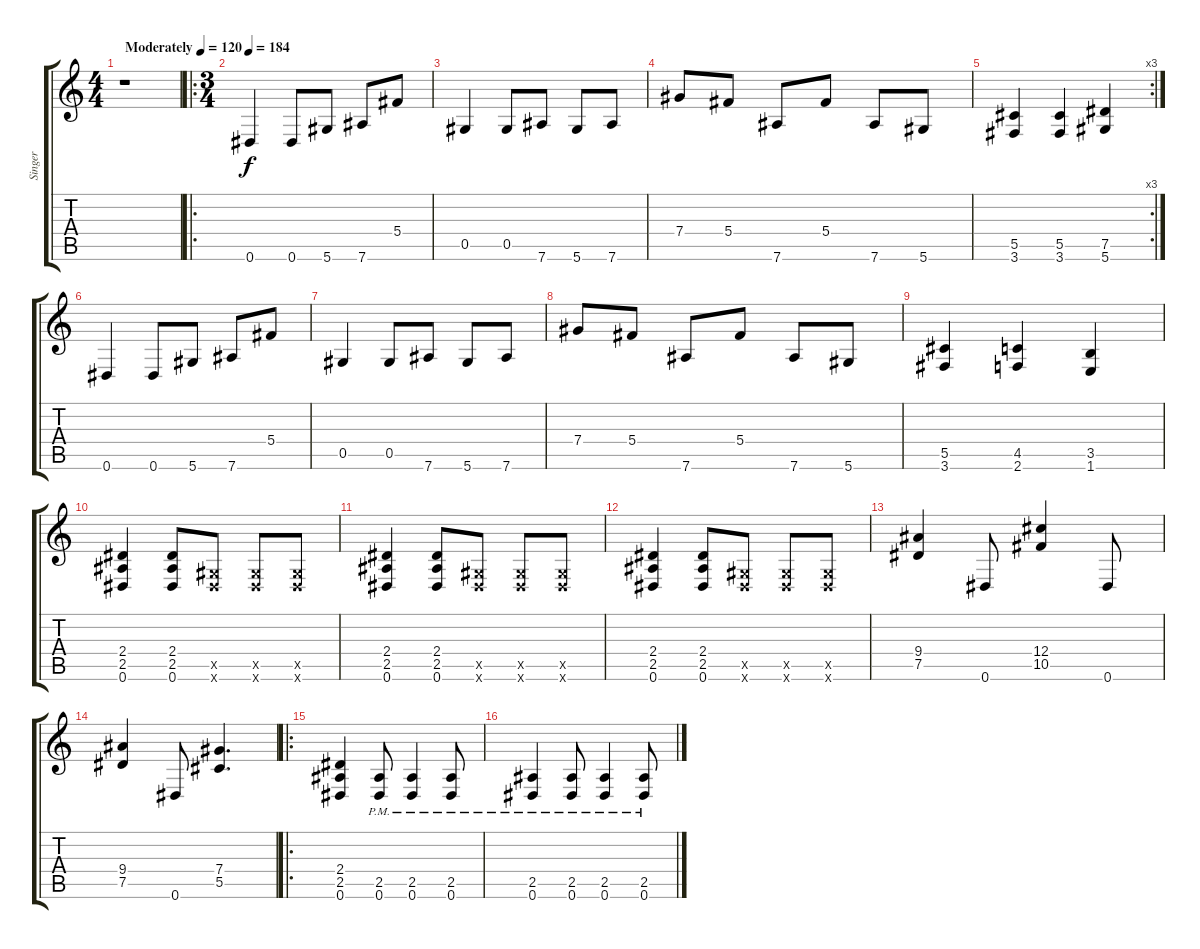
\track ("Singer" "Singer") {instrument distortionguitar}
\staff {score tabs}
\tuning (Eb4 Bb3 Gb3 Db3 Ab2 Eb2) {hide}
\ts (4 4)
\tempo (120 "Moderately")
\clef g2
\ks c
r.1{dy f instrument distortionguitar} |
\ro
\ts (3 4)
\tempo 184
0.6.4 0.6.8 5.6.8 7.6.8 5.4.8 |
0.5.4 0.5.8 7.6.8 5.6.8 7.6.8 |
7.4.8 5.4.8 7.6.8 5.4.8 7.6.8 5.6.8 |
\rc 3
(5.5 3.6).4 (5.5 3.6).4 (7.5 5.6).4 |
0.6.4 0.6.8 5.6.8 7.6.8 5.4.8 |
0.5.4 0.5.8 7.6.8 5.6.8 7.6.8 |
7.4.8 5.4.8 7.6.8 5.4.8 7.6.8 5.6.8 |
(5.5 3.6).4 (4.5 2.6).4 (3.5 1.6).4 |
(2.4 2.5 0.6).4 (2.4 2.5 0.6).8 (0.5{x} 0.6{x}).8 (0.5{x} 0.6{x}).8 (0.5{x} 0.6{x}).8 |
(2.4 2.5 0.6).4 (2.4 2.5 0.6).8 (0.5{x} 0.6{x}).8 (0.5{x} 0.6{x}).8 (0.5{x} 0.6{x}).8 |
(2.4 2.5 0.6).4 (2.4 2.5 0.6).8 (0.5{x} 0.6{x}).8 (0.5{x} 0.6{x}).8 (0.5{x} 0.6{x}).8 |
(9.4 7.5).4 0.6.8 (12.4 10.5).4 0.6.8 |
(9.4 7.5).4 0.6.8 (7.4 5.5).4{d} |
\ro
(2.4 2.5 0.6).4 (2.5{pm} 0.6{pm}).8 (2.5{pm} 0.6{pm}).4 (2.5{pm} 0.6{pm}).8 |
(2.5{pm} 0.6{pm}).4 (2.5{pm} 0.6{pm}).8 (2.5{pm} 0.6{pm}).4 (2.5{pm} 0.6{pm}).8
